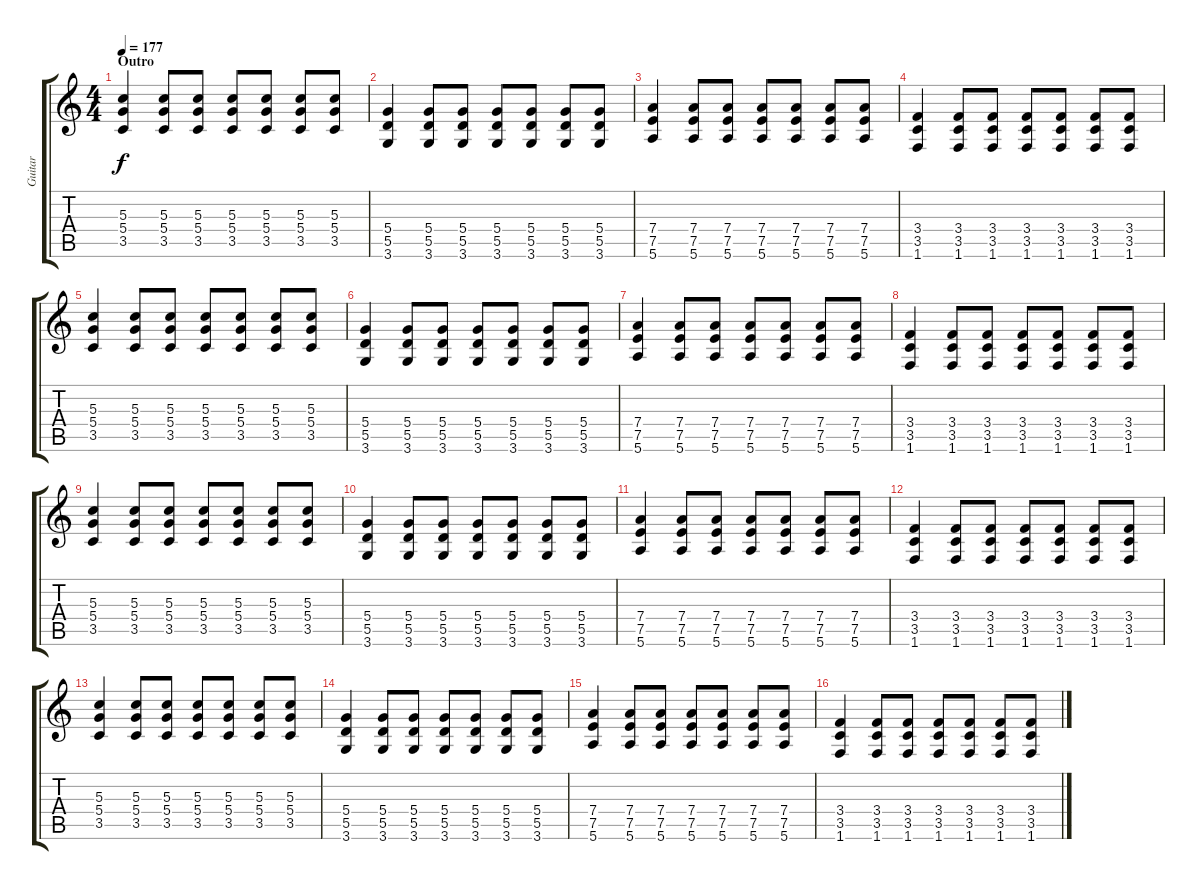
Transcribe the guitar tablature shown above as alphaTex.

\track ("Guitar" "Guitar") {instrument distortionguitar}
\staff {score tabs}
\tuning (E4 B3 G3 D3 A2 E2) {hide}
\ts (4 4)
\section ("" "Outro")
\tempo 177
\clef g2
\ks c
(5.3 5.4 3.5).4{dy f} (5.3 5.4 3.5).8 (5.3 5.4 3.5).8 (5.3 5.4 3.5).8 (5.3 5.4 3.5).8 (5.3 5.4 3.5).8 (5.3 5.4 3.5).8 |
(5.4 5.5 3.6).4 (5.4 5.5 3.6).8 (5.4 5.5 3.6).8 (5.4 5.5 3.6).8 (5.4 5.5 3.6).8 (5.4 5.5 3.6).8 (5.4 5.5 3.6).8 |
(7.4 7.5 5.6).4 (7.4 7.5 5.6).8 (7.4 7.5 5.6).8 (7.4 7.5 5.6).8 (7.4 7.5 5.6).8 (7.4 7.5 5.6).8 (7.4 7.5 5.6).8 |
(3.4 3.5 1.6).4 (3.4 3.5 1.6).8 (3.4 3.5 1.6).8 (3.4 3.5 1.6).8 (3.4 3.5 1.6).8 (3.4 3.5 1.6).8 (3.4 3.5 1.6).8 |
(5.3 5.4 3.5).4 (5.3 5.4 3.5).8 (5.3 5.4 3.5).8 (5.3 5.4 3.5).8 (5.3 5.4 3.5).8 (5.3 5.4 3.5).8 (5.3 5.4 3.5).8 |
(5.4 5.5 3.6).4 (5.4 5.5 3.6).8 (5.4 5.5 3.6).8 (5.4 5.5 3.6).8 (5.4 5.5 3.6).8 (5.4 5.5 3.6).8 (5.4 5.5 3.6).8 |
(7.4 7.5 5.6).4 (7.4 7.5 5.6).8 (7.4 7.5 5.6).8 (7.4 7.5 5.6).8 (7.4 7.5 5.6).8 (7.4 7.5 5.6).8 (7.4 7.5 5.6).8 |
(3.4 3.5 1.6).4 (3.4 3.5 1.6).8 (3.4 3.5 1.6).8 (3.4 3.5 1.6).8 (3.4 3.5 1.6).8 (3.4 3.5 1.6).8 (3.4 3.5 1.6).8 |
(5.3 5.4 3.5).4 (5.3 5.4 3.5).8 (5.3 5.4 3.5).8 (5.3 5.4 3.5).8 (5.3 5.4 3.5).8 (5.3 5.4 3.5).8 (5.3 5.4 3.5).8 |
(5.4 5.5 3.6).4 (5.4 5.5 3.6).8 (5.4 5.5 3.6).8 (5.4 5.5 3.6).8 (5.4 5.5 3.6).8 (5.4 5.5 3.6).8 (5.4 5.5 3.6).8 |
(7.4 7.5 5.6).4 (7.4 7.5 5.6).8 (7.4 7.5 5.6).8 (7.4 7.5 5.6).8 (7.4 7.5 5.6).8 (7.4 7.5 5.6).8 (7.4 7.5 5.6).8 |
(3.4 3.5 1.6).4 (3.4 3.5 1.6).8 (3.4 3.5 1.6).8 (3.4 3.5 1.6).8 (3.4 3.5 1.6).8 (3.4 3.5 1.6).8 (3.4 3.5 1.6).8 |
(5.3 5.4 3.5).4 (5.3 5.4 3.5).8 (5.3 5.4 3.5).8 (5.3 5.4 3.5).8 (5.3 5.4 3.5).8 (5.3 5.4 3.5).8 (5.3 5.4 3.5).8 |
(5.4 5.5 3.6).4 (5.4 5.5 3.6).8 (5.4 5.5 3.6).8 (5.4 5.5 3.6).8 (5.4 5.5 3.6).8 (5.4 5.5 3.6).8 (5.4 5.5 3.6).8 |
(7.4 7.5 5.6).4 (7.4 7.5 5.6).8 (7.4 7.5 5.6).8 (7.4 7.5 5.6).8 (7.4 7.5 5.6).8 (7.4 7.5 5.6).8 (7.4 7.5 5.6).8 |
(3.4 3.5 1.6).4 (3.4 3.5 1.6).8 (3.4 3.5 1.6).8 (3.4 3.5 1.6).8 (3.4 3.5 1.6).8 (3.4 3.5 1.6).8 (3.4 3.5 1.6).8
